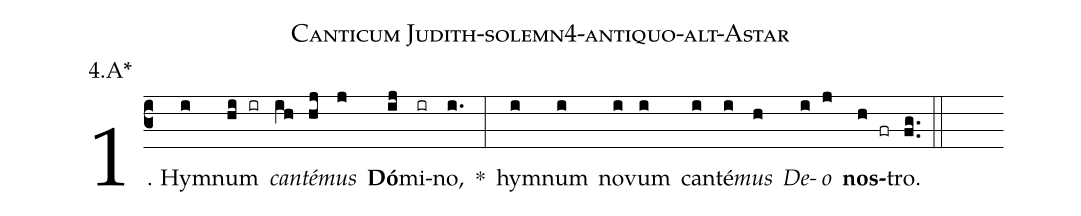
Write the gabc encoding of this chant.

name: Canticum Judith-solemn4-antiquo-alt-Astar;
annotation: 4.A*;
%%
(c3)1. Hym(i)num(hi ir) <i>can</i>(ih)<i>té</i>(hj)<i>mus</i>(j) <b>Dó</b>(ij)mi(ir)no,(i.) *(:) hym(i)num(i) no(i)vum(i) can(i)té(i)<i>mus</i>(h) <i>De</i>(i)<i>o</i>(j) <b>nos</b>(h fr)tro.(fg..) (::)
